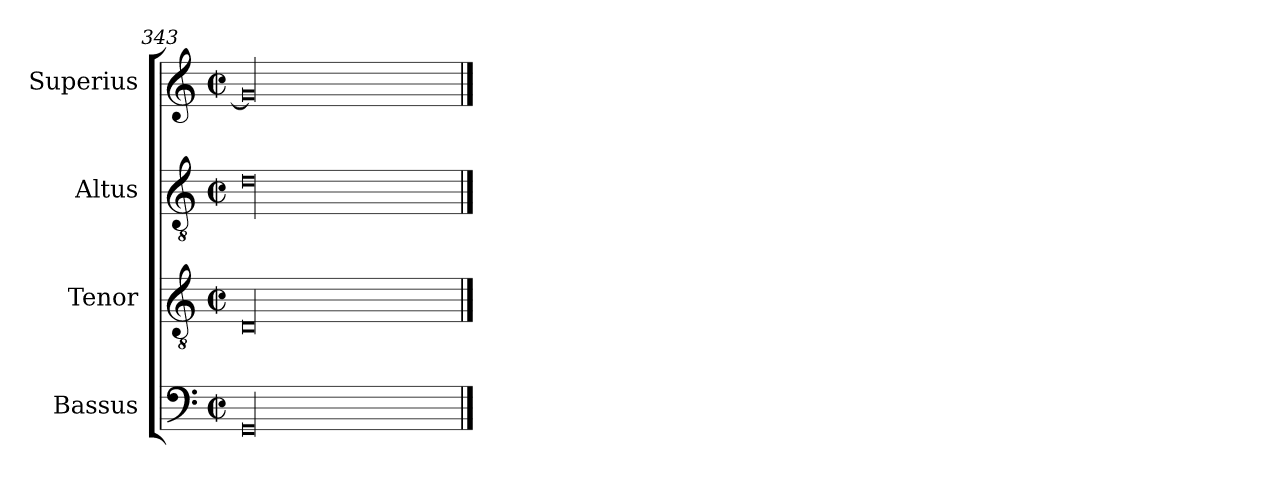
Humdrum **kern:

**kern	**kern	**kern	**kern
*part4	*part3	*part2	*part1
*staff4	*staff3	*staff2	*staff1
*I"Bassus	*I"Tenor	*I"Altus	*I"Superius
*I'B.	*I'T.	*I'A.	*I'S.
*clefF4	*clefGv2	*clefGv2	*clefG2
*	*ITrd7c12	*ITrd7c12	*
*k[]	*k[]	*k[]	*k[]
*C:	*C:	*C:	*C:
*M2/2	*M2/2	*M2/2	*M2/2
*met(c|)	*met(c|)	*met(c|)	*met(c|)
=343	=343	=343	=343
00GGi	00DDi	00Di	00gi]
==	==	==	==
*-	*-	*-	*-
